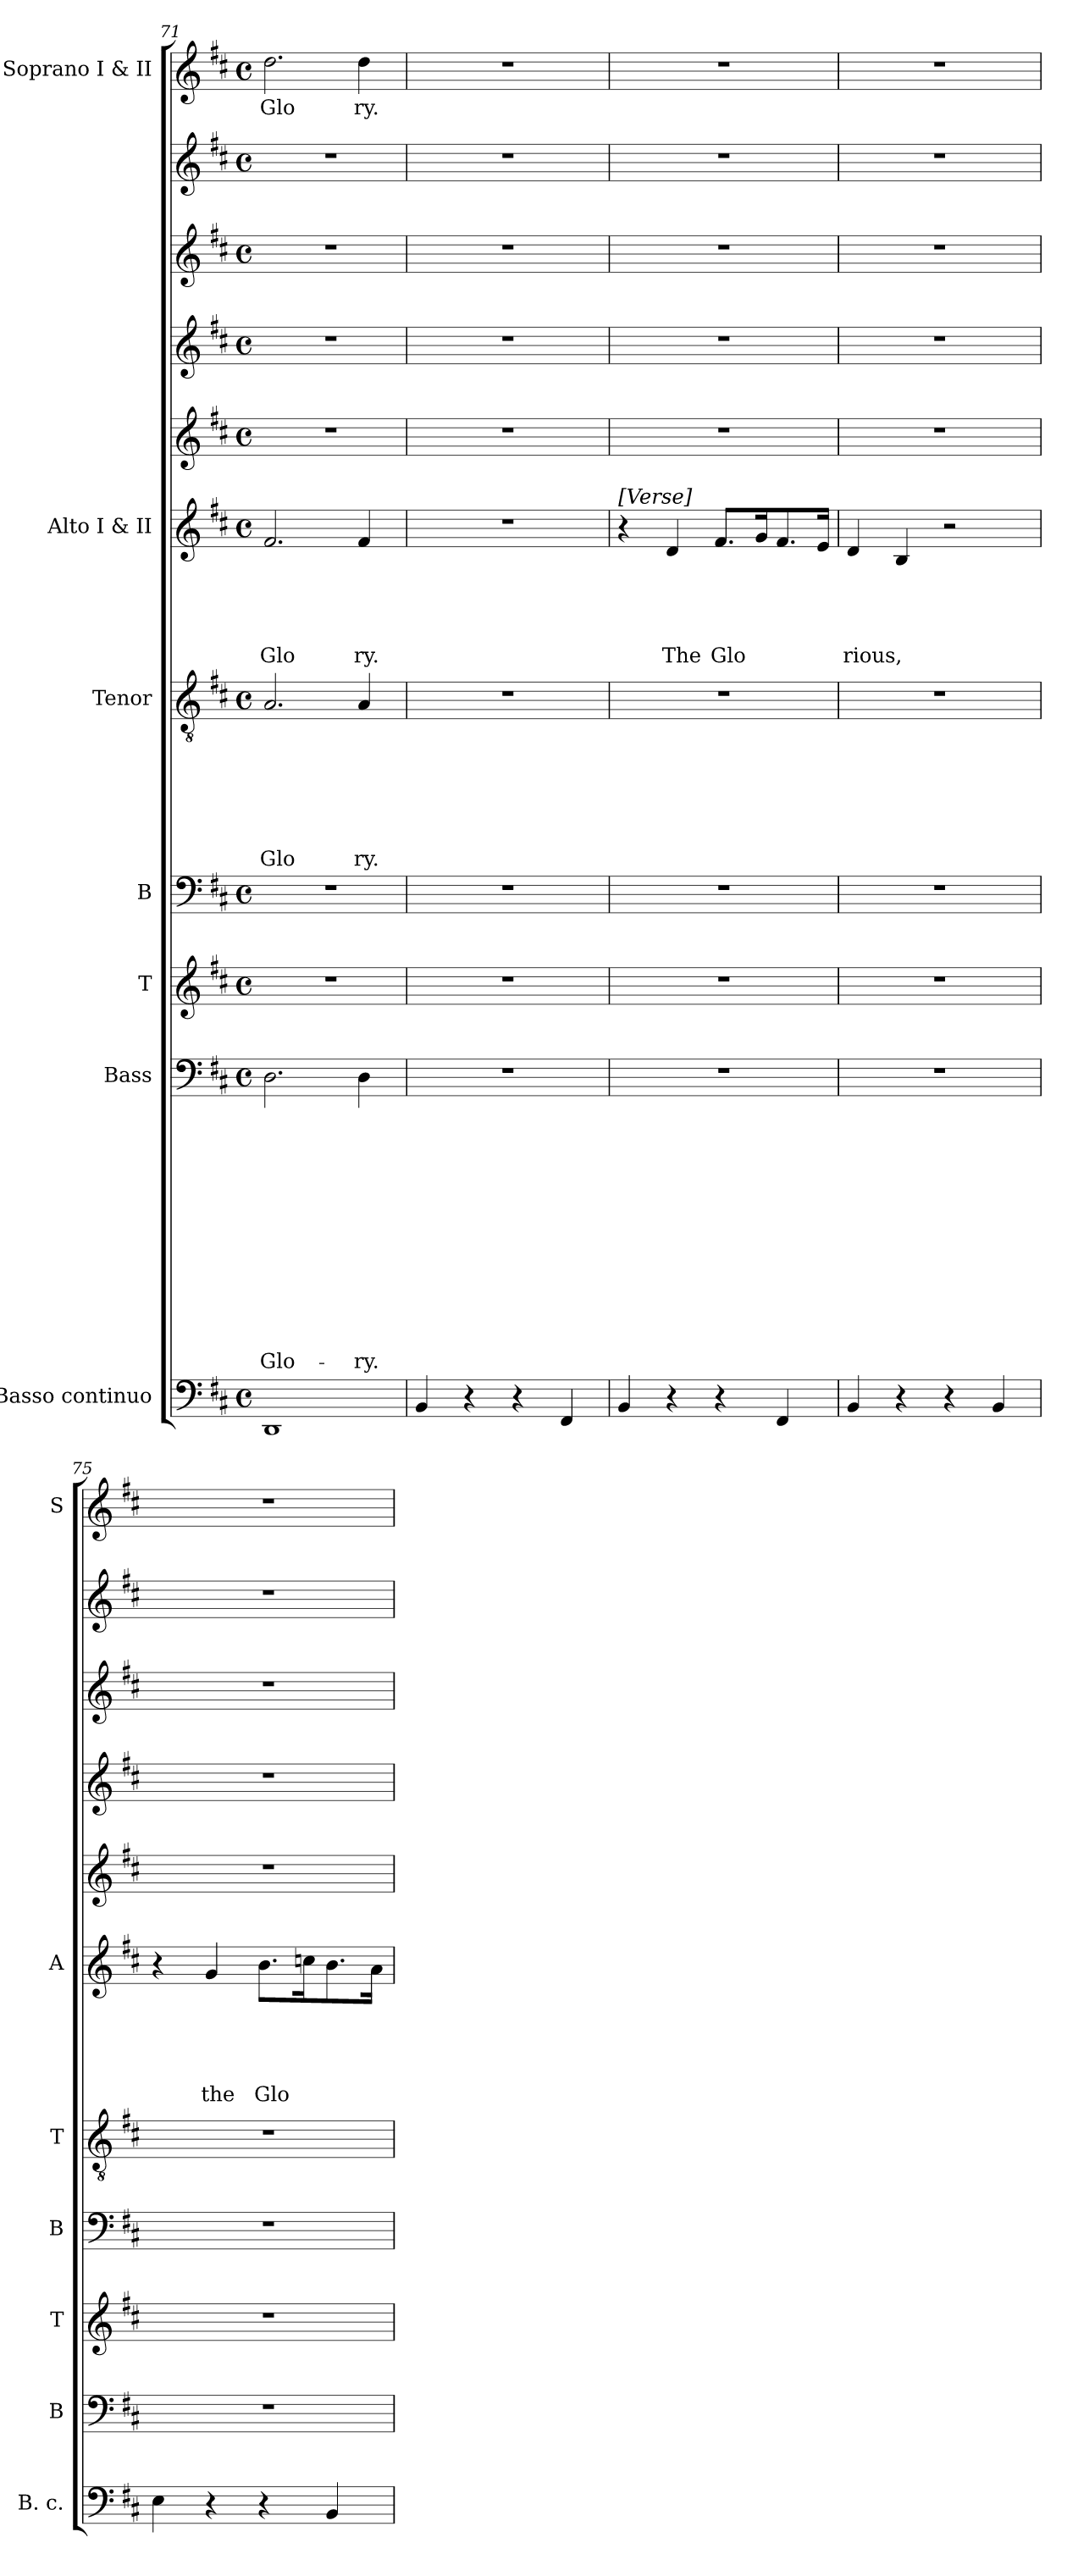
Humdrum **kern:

**kern	**kern	**text	**text	**text	**text	**text	**text	**text	**text	**text	**text	**text	**text	**text	**kern	**kern	**kern	**text	**text	**text	**text	**text	**text	**text	**kern	**text	**text	**text	**text	**text	**kern	**kern	**kern	**kern	**kern	**text
*part11	*part10	*part10	*part10	*part10	*part10	*part10	*part10	*part10	*part10	*part10	*part10	*part10	*part10	*part10	*part9	*part8	*part7	*part7	*part7	*part7	*part7	*part7	*part7	*part7	*part6	*part6	*part6	*part6	*part6	*part6	*part5	*part4	*part3	*part2	*part1	*part1
*staff11	*staff10	*staff10	*staff10	*staff10	*staff10	*staff10	*staff10	*staff10	*staff10	*staff10	*staff10	*staff10	*staff10	*staff10	*staff9	*staff8	*staff7	*staff7	*staff7	*staff7	*staff7	*staff7	*staff7	*staff7	*staff6	*staff6	*staff6	*staff6	*staff6	*staff6	*staff5	*staff4	*staff3	*staff2	*staff1	*staff1
*I"Basso continuo	*I"Bass	*	*	*	*	*	*	*	*	*	*	*	*	*	*I"T	*I"B	*I"Tenor	*	*	*	*	*	*	*	*I"Alto I & II	*	*	*	*	*	*	*	*	*	*I"Soprano I & II	*
*I'B. c.	*I'B	*	*	*	*	*	*	*	*	*	*	*	*	*	*I'T	*I'B	*I'T	*	*	*	*	*	*	*	*I'A	*	*	*	*	*	*	*	*	*	*I'S	*
*clefF4	*clefF4	*	*	*	*	*	*	*	*	*	*	*	*	*	*clefG2	*clefF4	*clefGv2	*	*	*	*	*	*	*	*clefG2	*	*	*	*	*	*clefG2	*clefG2	*clefG2	*clefG2	*clefG2	*
*ITrd7c12	*	*	*	*	*	*	*	*	*	*	*	*	*	*	*	*	*	*	*	*	*	*	*	*	*	*	*	*	*	*	*	*	*	*	*	*
*k[f#c#]	*k[f#c#]	*	*	*	*	*	*	*	*	*	*	*	*	*	*k[f#c#]	*k[f#c#]	*k[f#c#]	*	*	*	*	*	*	*	*k[f#c#]	*	*	*	*	*	*k[f#c#]	*k[f#c#]	*k[f#c#]	*k[f#c#]	*k[f#c#]	*
*D:	*D:	*	*	*	*	*	*	*	*	*	*	*	*	*	*D:	*D:	*D:	*	*	*	*	*	*	*	*D:	*	*	*	*	*	*D:	*D:	*D:	*D:	*D:	*
*M4/4	*M4/4	*	*	*	*	*	*	*	*	*	*	*	*	*	*M4/4	*M4/4	*M4/4	*	*	*	*	*	*	*	*M4/4	*	*	*	*	*	*M4/4	*M4/4	*M4/4	*M4/4	*M4/4	*
*met(c)	*met(c)	*	*	*	*	*	*	*	*	*	*	*	*	*	*met(c)	*met(c)	*met(c)	*	*	*	*	*	*	*	*met(c)	*	*	*	*	*	*met(c)	*met(c)	*met(c)	*met(c)	*met(c)	*
=71	=71	=71	=71	=71	=71	=71	=71	=71	=71	=71	=71	=71	=71	=71	=71	=71	=71	=71	=71	=71	=71	=71	=71	=71	=71	=71	=71	=71	=71	=71	=71	=71	=71	=71	=71	=71
!	!	!	!	!	!	!	!	!	!	!	!	!	!	!LO:LY:b	!	!	!	!	!	!	!	!	!	!LO:LY:b	!	!	!	!	!	!LO:LY:b	!	!	!	!	!	!LO:LY:b
1DDD	2.D\	.	.	.	.	.	.	.	.	.	.	.	.	Glo-	1r	1r	2.A/	.	.	.	.	.	.	Glo	2.f#/	.	.	.	.	Glo	1r	1r	1r	1r	2.dd\	Glo
!	!	!	!	!	!	!	!	!	!	!	!	!	!	!LO:LY:b	!	!	!	!	!	!	!	!	!	!LO:LY:b	!	!	!	!	!	!LO:LY:b	!	!	!	!	!	!LO:LY:b
.	4D\	.	.	.	.	.	.	.	.	.	.	.	.	-ry.	.	.	4A/	.	.	.	.	.	.	ry.	4f#/	.	.	.	.	ry.	.	.	.	.	4dd\	ry.
=72	=72	=72	=72	=72	=72	=72	=72	=72	=72	=72	=72	=72	=72	=72	=72	=72	=72	=72	=72	=72	=72	=72	=72	=72	=72	=72	=72	=72	=72	=72	=72	=72	=72	=72	=72	=72
4BBB/	1r	.	.	.	.	.	.	.	.	.	.	.	.	.	1r	1r	1r	.	.	.	.	.	.	.	1r	.	.	.	.	.	1r	1r	1r	1r	1r	.
4r	.	.	.	.	.	.	.	.	.	.	.	.	.	.	.	.	.	.	.	.	.	.	.	.	.	.	.	.	.	.	.	.	.	.	.	.
4r	.	.	.	.	.	.	.	.	.	.	.	.	.	.	.	.	.	.	.	.	.	.	.	.	.	.	.	.	.	.	.	.	.	.	.	.
4FFF#/	.	.	.	.	.	.	.	.	.	.	.	.	.	.	.	.	.	.	.	.	.	.	.	.	.	.	.	.	.	.	.	.	.	.	.	.
!!LO:PB:g=z
=73	=73	=73	=73	=73	=73	=73	=73	=73	=73	=73	=73	=73	=73	=73	=73	=73	=73	=73	=73	=73	=73	=73	=73	=73	=73	=73	=73	=73	=73	=73	=73	=73	=73	=73	=73	=73
!	!	!	!	!	!	!	!	!	!	!	!	!	!	!	!	!	!	!	!	!	!	!	!	!	!LO:TX:a:t=[Verse]	!	!	!	!	!	!	!	!	!	!	!
4BBB/	1r	.	.	.	.	.	.	.	.	.	.	.	.	.	1r	1r	1r	.	.	.	.	.	.	.	4r	.	.	.	.	.	1r	1r	1r	1r	1r	.
!	!	!	!	!	!	!	!	!	!	!	!	!	!	!	!	!	!	!	!	!	!	!	!	!	!	!	!	!	!	!LO:LY:b	!	!	!	!	!	!
4r	.	.	.	.	.	.	.	.	.	.	.	.	.	.	.	.	.	.	.	.	.	.	.	.	4d/	.	.	.	.	The	.	.	.	.	.	.
!	!	!	!	!	!	!	!	!	!	!	!	!	!	!	!	!	!	!	!	!	!	!	!	!	!	!	!	!	!	!LO:LY:b	!	!	!	!	!	!
4r	.	.	.	.	.	.	.	.	.	.	.	.	.	.	.	.	.	.	.	.	.	.	.	.	8.f#/L	.	.	.	.	Glo	.	.	.	.	.	.
.	.	.	.	.	.	.	.	.	.	.	.	.	.	.	.	.	.	.	.	.	.	.	.	.	16g/k	.	.	.	.	.	.	.	.	.	.	.
4FFF#/	.	.	.	.	.	.	.	.	.	.	.	.	.	.	.	.	.	.	.	.	.	.	.	.	8.f#/	.	.	.	.	.	.	.	.	.	.	.
.	.	.	.	.	.	.	.	.	.	.	.	.	.	.	.	.	.	.	.	.	.	.	.	.	16e/Jk	.	.	.	.	.	.	.	.	.	.	.
=74	=74	=74	=74	=74	=74	=74	=74	=74	=74	=74	=74	=74	=74	=74	=74	=74	=74	=74	=74	=74	=74	=74	=74	=74	=74	=74	=74	=74	=74	=74	=74	=74	=74	=74	=74	=74
!	!	!	!	!	!	!	!	!	!	!	!	!	!	!	!	!	!	!	!	!	!	!	!	!	!	!	!	!	!	!LO:LY:b	!	!	!	!	!	!
4BBB/	1r	.	.	.	.	.	.	.	.	.	.	.	.	.	1r	1r	1r	.	.	.	.	.	.	.	4d/	.	.	.	.	rious,	1r	1r	1r	1r	1r	.
4r	.	.	.	.	.	.	.	.	.	.	.	.	.	.	.	.	.	.	.	.	.	.	.	.	4B/	.	.	.	.	.	.	.	.	.	.	.
4r	.	.	.	.	.	.	.	.	.	.	.	.	.	.	.	.	.	.	.	.	.	.	.	.	2r	.	.	.	.	.	.	.	.	.	.	.
4BBB/	.	.	.	.	.	.	.	.	.	.	.	.	.	.	.	.	.	.	.	.	.	.	.	.	.	.	.	.	.	.	.	.	.	.	.	.
=75	=75	=75	=75	=75	=75	=75	=75	=75	=75	=75	=75	=75	=75	=75	=75	=75	=75	=75	=75	=75	=75	=75	=75	=75	=75	=75	=75	=75	=75	=75	=75	=75	=75	=75	=75	=75
4EE\	1r	.	.	.	.	.	.	.	.	.	.	.	.	.	1r	1r	1r	.	.	.	.	.	.	.	4r	.	.	.	.	.	1r	1r	1r	1r	1r	.
!	!	!	!	!	!	!	!	!	!	!	!	!	!	!	!	!	!	!	!	!	!	!	!	!	!	!	!	!	!	!LO:LY:b	!	!	!	!	!	!
4r	.	.	.	.	.	.	.	.	.	.	.	.	.	.	.	.	.	.	.	.	.	.	.	.	4g/	.	.	.	.	the	.	.	.	.	.	.
!	!	!	!	!	!	!	!	!	!	!	!	!	!	!	!	!	!	!	!	!	!	!	!	!	!	!	!	!	!	!LO:LY:b	!	!	!	!	!	!
4r	.	.	.	.	.	.	.	.	.	.	.	.	.	.	.	.	.	.	.	.	.	.	.	.	8.b\L	.	.	.	.	Glo	.	.	.	.	.	.
.	.	.	.	.	.	.	.	.	.	.	.	.	.	.	.	.	.	.	.	.	.	.	.	.	16ccn\k	.	.	.	.	.	.	.	.	.	.	.
4BBB/	.	.	.	.	.	.	.	.	.	.	.	.	.	.	.	.	.	.	.	.	.	.	.	.	8.b\	.	.	.	.	.	.	.	.	.	.	.
.	.	.	.	.	.	.	.	.	.	.	.	.	.	.	.	.	.	.	.	.	.	.	.	.	16a\Jk	.	.	.	.	.	.	.	.	.	.	.
=	=	=	=	=	=	=	=	=	=	=	=	=	=	=	=	=	=	=	=	=	=	=	=	=	=	=	=	=	=	=	=	=	=	=	=	=
*-	*-	*-	*-	*-	*-	*-	*-	*-	*-	*-	*-	*-	*-	*-	*-	*-	*-	*-	*-	*-	*-	*-	*-	*-	*-	*-	*-	*-	*-	*-	*-	*-	*-	*-	*-	*-
